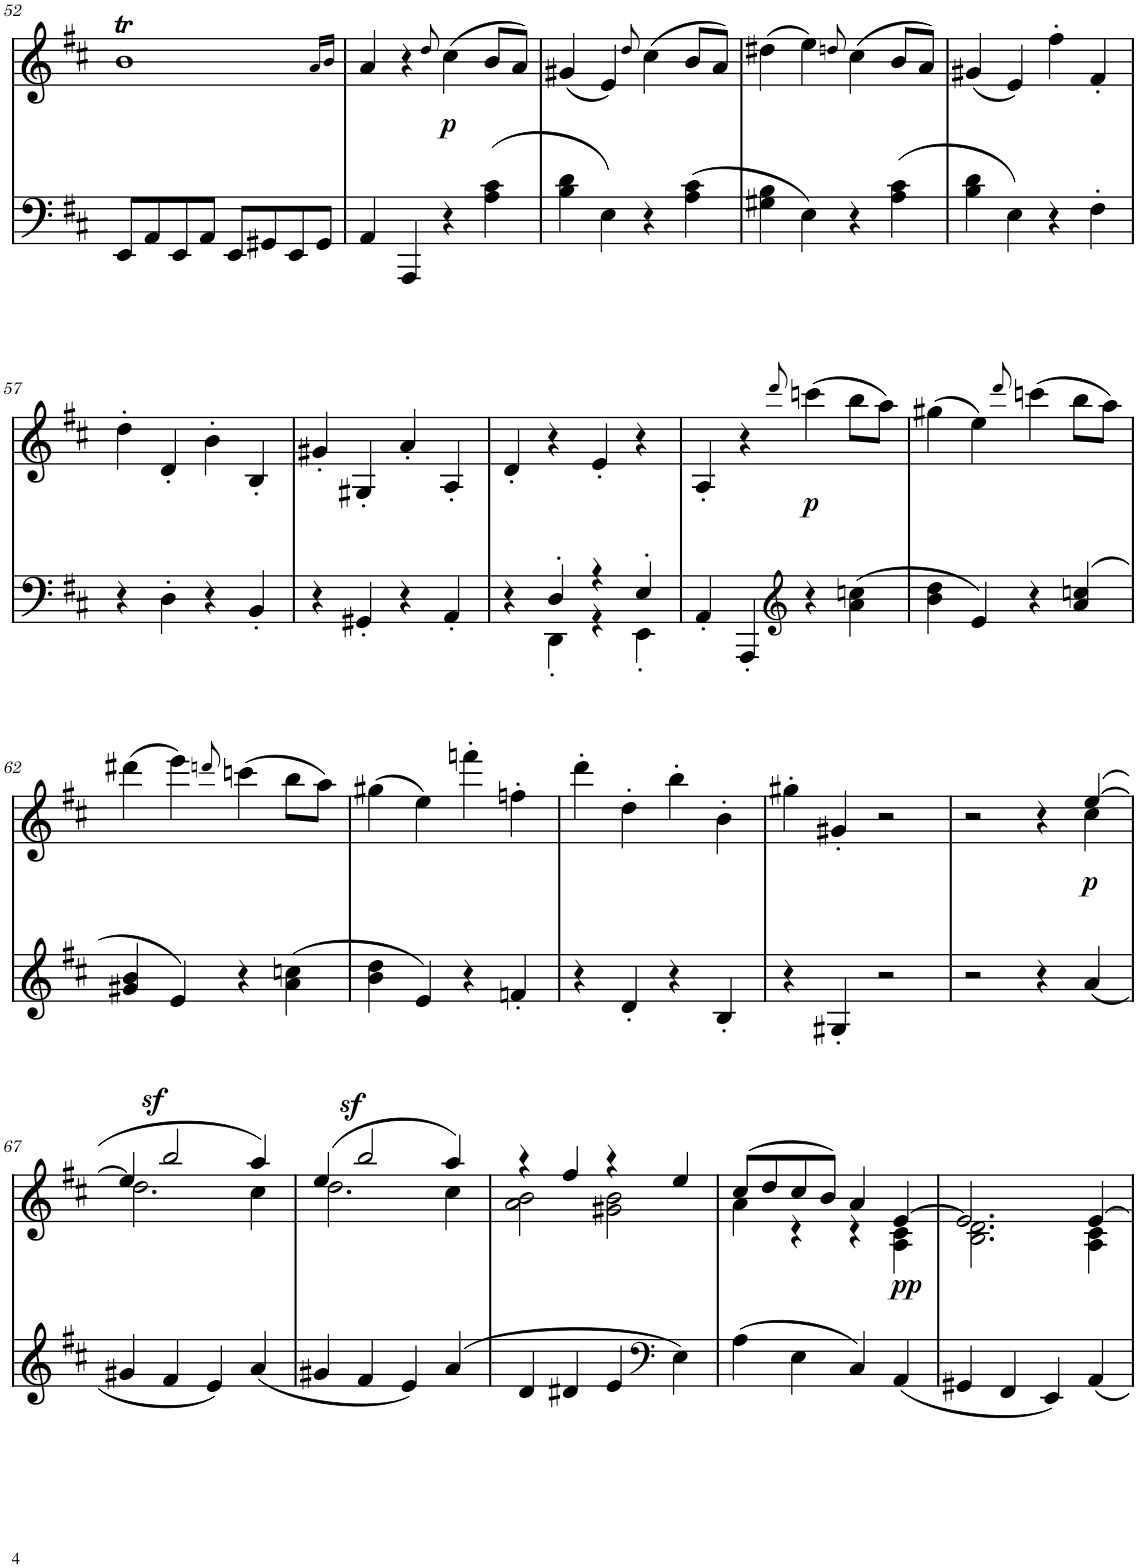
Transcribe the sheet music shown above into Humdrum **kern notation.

**kern	**dynam	**kern	**text	**dynam
*part2	*part2	*part1	*part1	*part1
*staff2	*staff2	*staff1	*staff1	*staff1
*I"piano	*	*I"piano	*	*
*I'Pno	*	*I'Pno	*	*
!!LO:PB:g=z
*clefF4	*	*clefG2	*	*
*k[f#c#]	*	*k[f#c#]	*	*
*D:	*	*D:	*	*
*M4/4	*	*M4/4	*	*
=52	=52	=52	=52	=52
8EE/L	.	1bT	.	.
8AA/	.	.	.	.
8EE/	.	.	.	.
8AA/J	.	.	.	.
8EE/L	.	.	.	.
8GG#X/	.	.	.	.
8EE/	.	.	.	.
8GG#/J	.	.	.	.
.	.	16qa/LL	.	.
.	.	16qb/JJ	.	.
=53	=53	=53	=53	=53
4AA/	.	4a/	.	.
4AAA/	.	4r	.	.
.	.	8qdd/	.	.
!	!	!	!LO:LY:b	!LO:DY:b
4r	.	(4cc#\	p	p
(4A\ 4c#\	.	8b/L	.	.
.	.	8a/J)	.	.
=54	=54	=54	=54	=54
4B\ 4d\	.	(4g#X/	.	.
4E\)	.	4e/)	.	.
.	.	8qdd/	.	.
4r	.	(4cc#\	.	.
(4A\ 4c#\	.	8b/L	.	.
.	.	8a/J)	.	.
=55	=55	=55	=55	=55
4G#X\ 4B\	.	(4dd#X\	.	.
4E\)	.	4ee\)	.	.
.	.	8qddn/	.	.
4r	.	(4cc#\	.	.
(4A\ 4c#\	.	8b/L	.	.
.	.	8a/J)	.	.
=56	=56	=56	=56	=56
4B\ 4d\	.	(4g#X/	.	.
4E\)	.	4e/)	.	.
4r	.	4ff#'\	.	.
4F#'\	.	4f#'/	.	.
!!LO:LB:g=z
=57	=57	=57	=57	=57
4r	.	4dd'\	.	.
4D'\	.	4d'/	.	.
4r	.	4b'\	.	.
4BB'/	.	4B'/	.	.
=58	=58	=58	=58	=58
4r	.	4g#X'/	.	.
4GG#X'/	.	4G#X'/	.	.
4r	.	4a'/	.	.
4AA'/	.	4A'/	.	.
=59	=59	=59	=59	=59
*^	*	*	*	*
4r	4ryy	.	4d'/	.	.
4D'/	4DD'\	.	4r	.	.
4r	4r	.	4e'/	.	.
4E'/	4EE'\	.	4r	.	.
*v	*v	*	*	*	*
=60	=60	=60	=60	=60
4AA'/	.	4A'/	.	.
4AAA'/	.	4r	.	.
*clefG2	*	*	*	*
.	.	8qddd/	.	.
!	!	!	!	!LO:DY:b
4r	.	(4cccn\	.	p
(4a\ 4ccn\	.	8bb\L	.	.
.	.	8aa\J)	.	.
=61	=61	=61	=61	=61
4b\ 4dd\	.	(4gg#X\	.	.
4e/)	.	4ee\)	.	.
.	.	8qddd/	.	.
4r	.	(4cccn\	.	.
(>4a/ 4ccn/	.	8bb\L	.	.
.	.	8aa\J)	.	.
!!LO:LB:g=z
=62	=62	=62	=62	=62
4g#X/ 4b/	.	(4ddd#X\	.	.
4e/)	.	4eee\)	.	.
.	.	8qdddn/	.	.
4r	.	(4cccn\	.	.
(4a\ 4ccn\	.	8bb\L	.	.
.	.	8aa\J)	.	.
=63	=63	=63	=63	=63
4b\ 4dd\	.	(4gg#X\	.	.
4e/)	.	4ee\)	.	.
4r	.	4fffn'\	.	.
4fn'/	.	4ffn'\	.	.
=64	=64	=64	=64	=64
4r	.	4ddd'\	.	.
4d'/	.	4dd'\	.	.
4r	.	4bb'\	.	.
4B'/	.	4b'\	.	.
=65	=65	=65	=65	=65
4r	.	4gg#X'\	.	.
4G#X'/	.	4g#X'/	.	.
2r	.	2r	.	.
=66	=66	=66	=66	=66
*	*	*^	*	*
2r	.	2r	2.ryy	.	.
4r	.	4r	.	.	.
!	!	!	!	!	!LO:DY:b
(4a/	.	([4ee/	4cc#\	.	p
!!LO:LB:g=z	!!
=67	=67	=67	=67	=67	=67
4g#X/	.	4ee/]	2.dd\	.	.
!	!	!	!	!	!LO:DY:a
4f#/	.	2bb/	.	.	sf
4e/)	.	.	.	.	.
(4a/	.	4aa/)	4cc#\	.	.
=68	=68	=68	=68	=68	=68
4g#X/	.	(4ee/	2.dd\	.	.
!	!	!	!	!	!LO:DY:a
4f#/	.	2bb/	.	.	sf
4e/)	.	.	.	.	.
(>4a/	.	4aa/)	4cc#\	.	.
=69	=69	=69	=69	=69	=69
4d/	.	4r	2a\ 2b\	.	.
4d#X/	.	4ff#/	.	.	.
4e/	.	4r	2g#X\ 2b\	.	.
*clefF4	*	*	*	*	*
4E\)	.	4ee/	.	.	.
=70	=70	=70	=70	=70	=70
(4A\	.	(8cc#/L	4a\	.	.
.	.	8dd/	.	.	.
4E\	.	8cc#/	4r	.	.
.	.	8b/J)	.	.	.
4C#/)	.	4a/	4r	.	.
!	!LO:DY:a	!	!	!LO:LY:b	!
(4AA/	pp	[4e/	4A\ 4c#\	pp	.
=71	=71	=71	=71	=71	=71
4GG#X/	.	2.e/]	2.B\ 2.d\	.	.
4FF#/	.	.	.	.	.
4EE/)	.	.	.	.	.
4AA/	.	[4e/	4A\ 4c#\	.	.
*	*	*v	*v	*	*
=	=	=	=	=
*-	*-	*-	*-	*-
